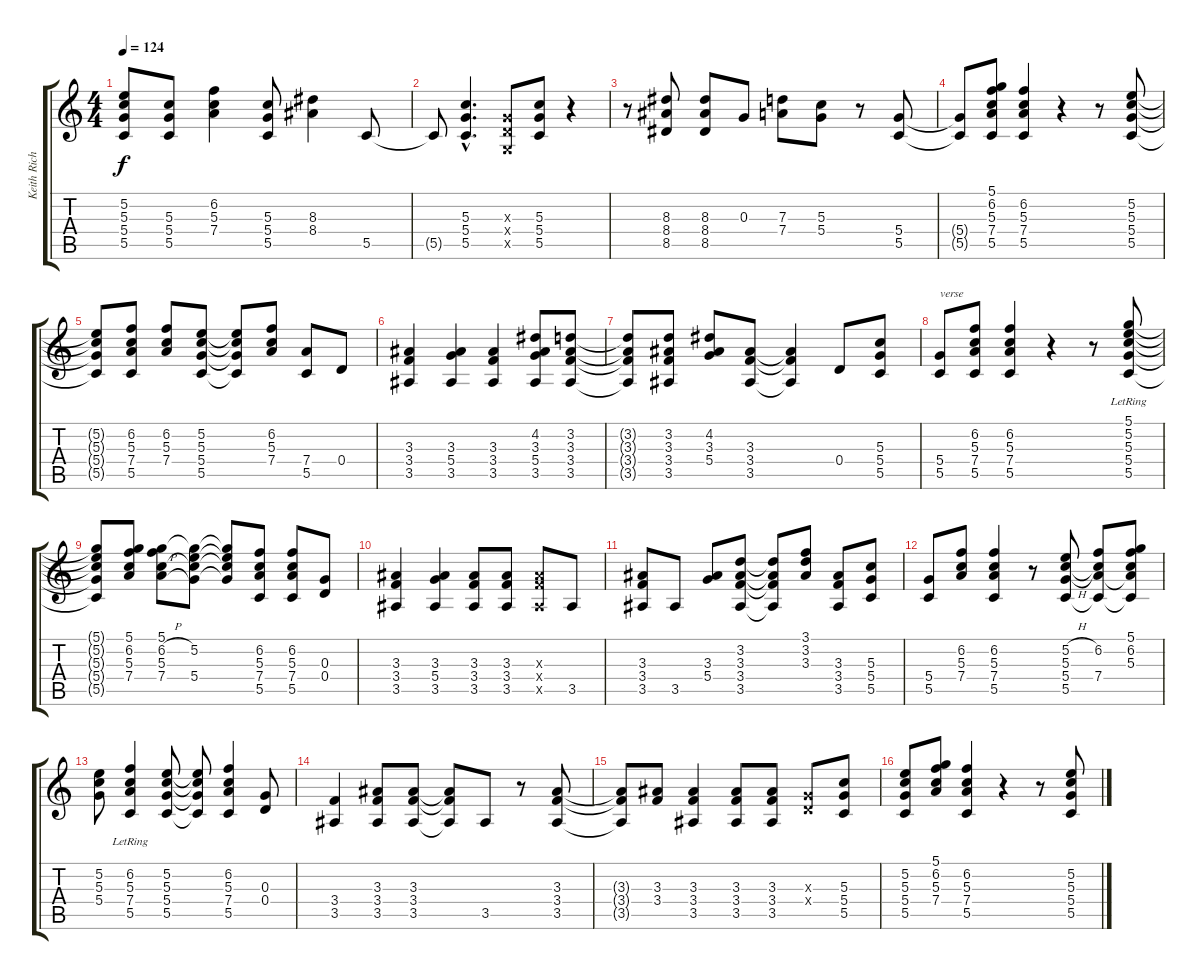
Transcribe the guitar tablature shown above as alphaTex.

\track ("Keith Richards" "Keith Rich") {instrument electricguitarjazz}
\staff {score tabs}
\tuning (D4 B3 G3 D3 G2 D2) {hide}
\ts (4 4)
\tempo 124
\clef g2
\ks c
(5.2{t} 5.3{t} 5.4{t} 5.5{t}).8{dy f} (5.3 5.4 5.5).8 (6.2 5.3 7.4).4 (5.3 5.4 5.5).8 (8.3 8.4).4 5.5.8 |
5.5{t}.8 (5.3{hac} 5.4{hac} 5.5{hac}).4{d} (0.3{x} 0.4{x} 0.5{x}).8 (5.3 5.4 5.5).8 r.4 |
r.8 (8.3 8.4 8.5).8 (8.3 8.4 8.5).8 0.3.8 (7.3 7.4).8 (5.3 5.4).8 r.8 (5.4 5.5).8 |
(5.4{t} 5.5{t}).8 (5.1 6.2 5.3 7.4 5.5).8 (6.2 5.3 7.4 5.5).4 r.4 r.8 (5.2 5.3 5.4 5.5).8 |
(5.2{t} 5.3{t} 5.4{t} 5.5{t}).8 (6.2 5.3 7.4 5.5).8 (6.2 5.3 7.4).8 (5.2 5.3 5.4 5.5).8 (5.2{t} 5.3{t} 5.4{t} 5.5{t}).8 (6.2 5.3 7.4).8 (7.4 5.5).8 0.4.8 |
(3.3 3.4 3.5).4 (3.3 5.4 3.5).4 (3.3 3.4 3.5).4 (4.2 3.3 5.4 3.5).8 (3.2 3.3 3.4 3.5).8 |
(3.2{t} 3.3{t} 3.4{t} 3.5{t}).8 (3.2 3.3 3.4 3.5).8 (4.2 3.3 5.4).8 (3.3 3.4 3.5).8 (3.3{t} 3.4{t} 3.5{t}).4 0.4.8 (5.3 5.4 5.5).8 |
(5.4 5.5).8{txt "verse"} (6.2 5.3 7.4 5.5).8 (6.2 5.3 7.4 5.5).4 r.4 r.8 (5.1{lr} 5.2{lr} 5.3{lr} 5.4{lr} 5.5{lr}).8 |
(5.1{t} 5.2{t} 5.3{t} 5.4{t} 5.5{t}).8 (5.1 6.2 5.3 7.4).8 (5.1 6.2{h} 5.3 7.4{h}).8 (5.1{t} 5.2 5.3{t} 5.4).8 (5.1{t} 5.2{t} 5.3{t} 5.4{t}).8 (6.2 5.3 7.4 5.5).8 (6.2 5.3 7.4 5.5).8 (0.3 0.4).8 |
(3.3 3.4 3.5).4 (3.3 5.4 3.5).4 (3.3 3.4 3.5).8 (3.3 3.4 3.5).8 (3.3{x} 3.4{x} 3.5{x}).8 3.5.8 |
(3.3 3.4 3.5).8 3.5.8 (3.3 5.4).8 (3.2 3.3 3.4 3.5).8 (3.2{t} 3.3{t} 3.4{t} 3.5{t}).8 (3.1 3.2 3.3).8 (3.3 3.4 3.5).8 (5.3 5.4 5.5).8 |
(5.4 5.5).8 (6.2 5.3 7.4).8 (6.2 5.3 7.4 5.5).4 r.8 (5.2{h} 5.3 5.4{h} 5.5).8 (6.2 5.3{t} 7.4 5.5{t}).8 (5.1 6.2 5.3 7.4{t} 5.5{t}).8 |
(5.2 5.3 5.4).8 (6.2{lr} 5.3{lr} 7.4{lr} 5.5{lr}).4 (5.2 5.3 5.4 5.5).8 (5.2{t} 5.3{t} 5.4{t} 5.5{t}).8 (6.2 5.3 7.4 5.5).4 (0.3 0.4).8 |
(3.4 3.5).4 (3.3 3.4 3.5).8 (3.3 3.4 3.5).8 (3.3{t} 3.4{t} 3.5{t}).8 3.5.8 r.8 (3.3 3.4 3.5).8 |
(3.3{t} 3.4{t} 3.5{t}).8 (3.3 3.4).8 (3.3 3.4 3.5).4 (3.3 3.4 3.5).8 (3.3 3.4 3.5).8 (0.3{x} 0.4{x}).8 (5.3 5.4 5.5).8 |
(5.2 5.3 5.4 5.5).8 (5.1 6.2 5.3 7.4).8 (6.2 5.3 7.4 5.5).4 r.4 r.8 (5.2 5.3 5.4 5.5).8
